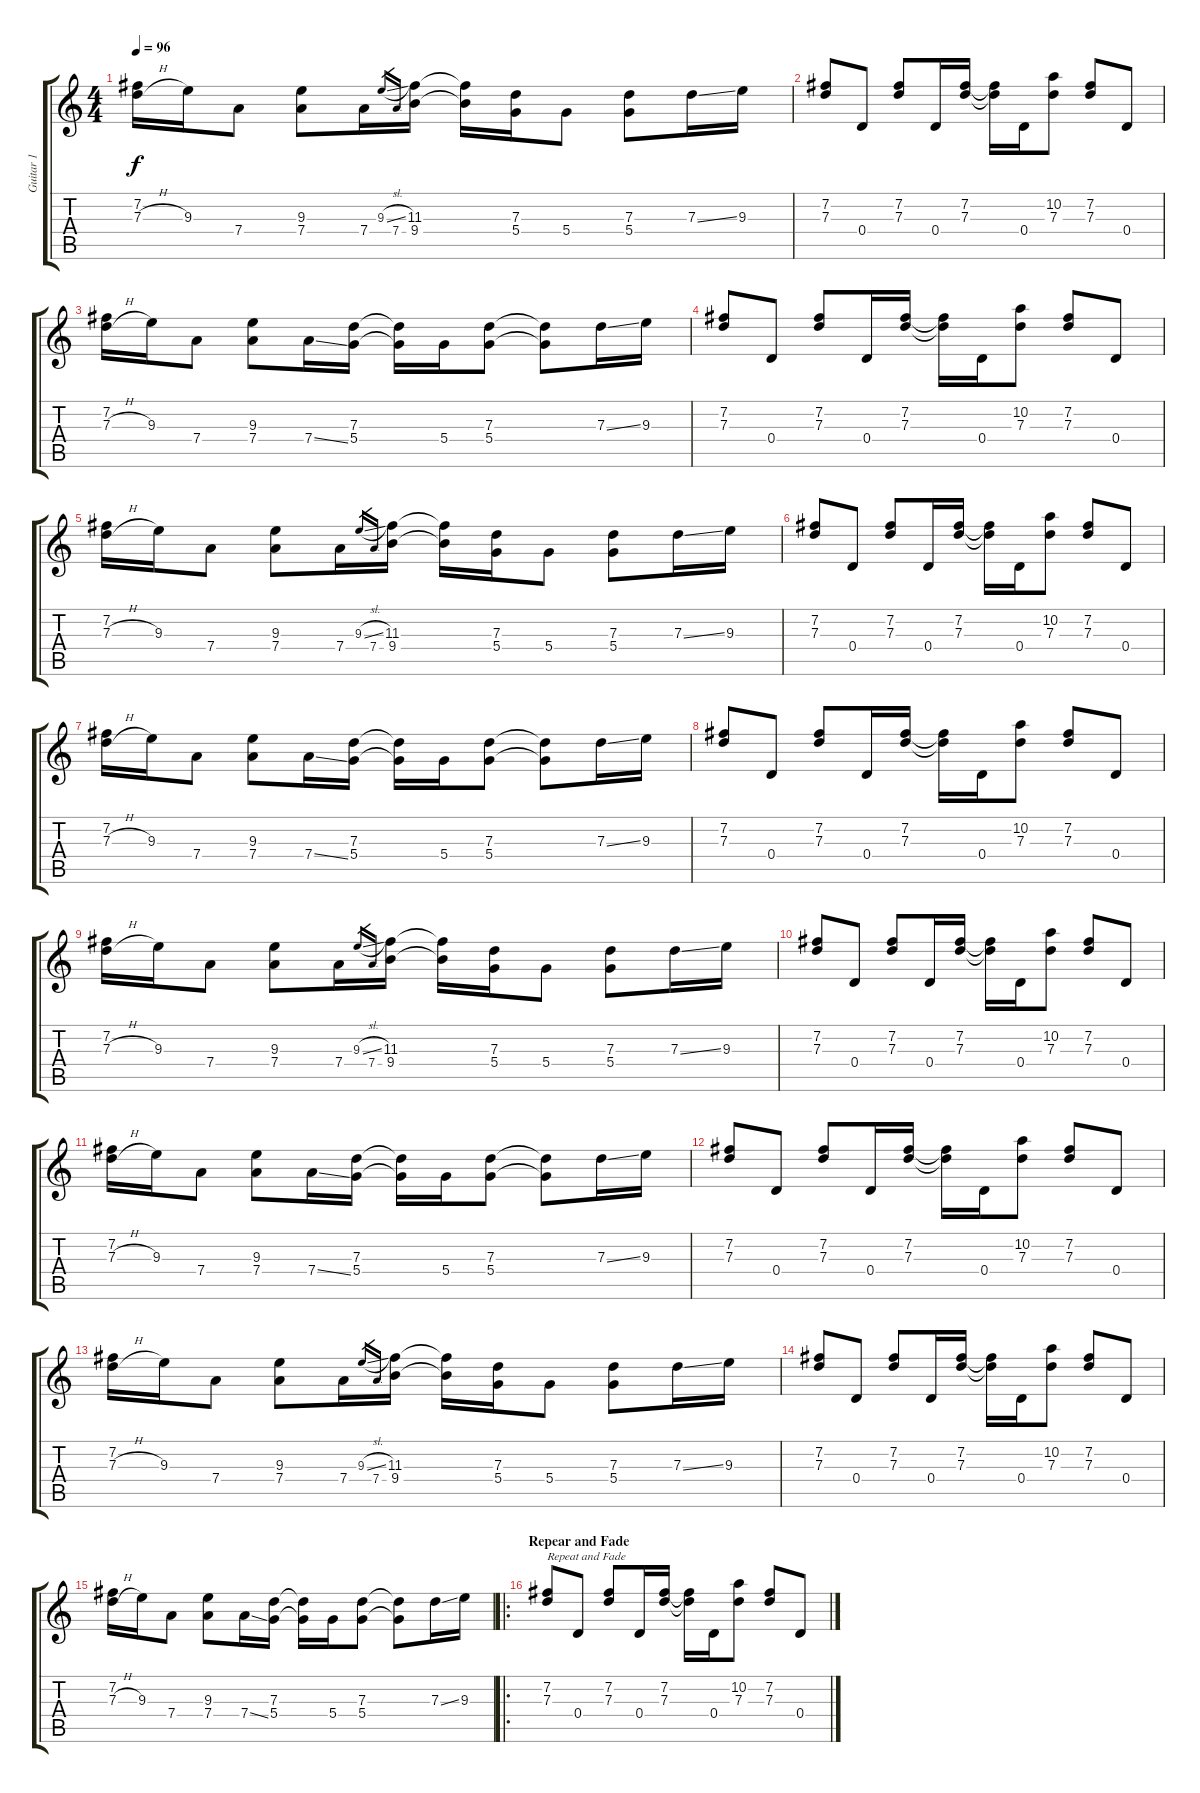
\track ("Guitar 1" "Guitar 1") {instrument distortionguitar}
\staff {score tabs}
\tuning (E4 B3 G3 D3 A2 E2) {hide}
\ts (4 4)
\tempo 96
\clef g2
\ks c
(7.2 7.3{h}).16{dy f} 9.3.16 7.4.8 (9.3 7.4).8 7.4.16 9.3{sl}.16{gr} 7.4.16{gr} (11.3 9.4).16 (11.3{t} 9.4{t}).16 (7.3 5.4).16 5.4.8 (7.3 5.4).8 7.3{ss}.16 9.3.16 |
(7.2 7.3).8 0.4.8 (7.2 7.3).8 0.4.16 (7.2 7.3).16 (7.2{t} 7.3{t}).16 0.4.16 (10.2 7.3).8 (7.2 7.3).8 0.4.8 |
(7.2 7.3{h}).16 9.3.16 7.4.8 (9.3 7.4).8 7.4{ss}.16 (7.3 5.4).16 (7.3{t} 5.4{t}).16 5.4.16 (7.3 5.4).8 (7.3{t} 5.4{t}).8 7.3{ss}.16 9.3.16 |
(7.2 7.3).8 0.4.8 (7.2 7.3).8 0.4.16 (7.2 7.3).16 (7.2{t} 7.3{t}).16 0.4.16 (10.2 7.3).8 (7.2 7.3).8 0.4.8 |
(7.2 7.3{h}).16 9.3.16 7.4.8 (9.3 7.4).8 7.4.16 9.3{sl}.16{gr} 7.4.16{gr} (11.3 9.4).16 (11.3{t} 9.4{t}).16 (7.3 5.4).16 5.4.8 (7.3 5.4).8 7.3{ss}.16 9.3.16 |
(7.2 7.3).8 0.4.8 (7.2 7.3).8 0.4.16 (7.2 7.3).16 (7.2{t} 7.3{t}).16 0.4.16 (10.2 7.3).8 (7.2 7.3).8 0.4.8 |
(7.2 7.3{h}).16 9.3.16 7.4.8 (9.3 7.4).8 7.4{ss}.16 (7.3 5.4).16 (7.3{t} 5.4{t}).16 5.4.16 (7.3 5.4).8 (7.3{t} 5.4{t}).8 7.3{ss}.16 9.3.16 |
(7.2 7.3).8 0.4.8 (7.2 7.3).8 0.4.16 (7.2 7.3).16 (7.2{t} 7.3{t}).16 0.4.16 (10.2 7.3).8 (7.2 7.3).8 0.4.8 |
(7.2 7.3{h}).16 9.3.16 7.4.8 (9.3 7.4).8 7.4.16 9.3{sl}.16{gr} 7.4.16{gr} (11.3 9.4).16 (11.3{t} 9.4{t}).16 (7.3 5.4).16 5.4.8 (7.3 5.4).8 7.3{ss}.16 9.3.16 |
(7.2 7.3).8 0.4.8 (7.2 7.3).8 0.4.16 (7.2 7.3).16 (7.2{t} 7.3{t}).16 0.4.16 (10.2 7.3).8 (7.2 7.3).8 0.4.8 |
(7.2 7.3{h}).16 9.3.16 7.4.8 (9.3 7.4).8 7.4{ss}.16 (7.3 5.4).16 (7.3{t} 5.4{t}).16 5.4.16 (7.3 5.4).8 (7.3{t} 5.4{t}).8 7.3{ss}.16 9.3.16 |
(7.2 7.3).8 0.4.8 (7.2 7.3).8 0.4.16 (7.2 7.3).16 (7.2{t} 7.3{t}).16 0.4.16 (10.2 7.3).8 (7.2 7.3).8 0.4.8 |
(7.2 7.3{h}).16 9.3.16 7.4.8 (9.3 7.4).8 7.4.16 9.3{sl}.16{gr} 7.4.16{gr} (11.3 9.4).16 (11.3{t} 9.4{t}).16 (7.3 5.4).16 5.4.8 (7.3 5.4).8 7.3{ss}.16 9.3.16 |
(7.2 7.3).8 0.4.8 (7.2 7.3).8 0.4.16 (7.2 7.3).16 (7.2{t} 7.3{t}).16 0.4.16 (10.2 7.3).8 (7.2 7.3).8 0.4.8 |
(7.2 7.3{h}).16 9.3.16 7.4.8 (9.3 7.4).8 7.4{ss}.16 (7.3 5.4).16 (7.3{t} 5.4{t}).16 5.4.16 (7.3 5.4).8 (7.3{t} 5.4{t}).8 7.3{ss}.16 9.3.16 |
\ro
\section ("" "Repear and Fade")
(7.2 7.3).8{txt "Repeat and Fade"} 0.4.8 (7.2 7.3).8 0.4.16 (7.2 7.3).16 (7.2{t} 7.3{t}).16 0.4.16 (10.2 7.3).8 (7.2 7.3).8 0.4.8
